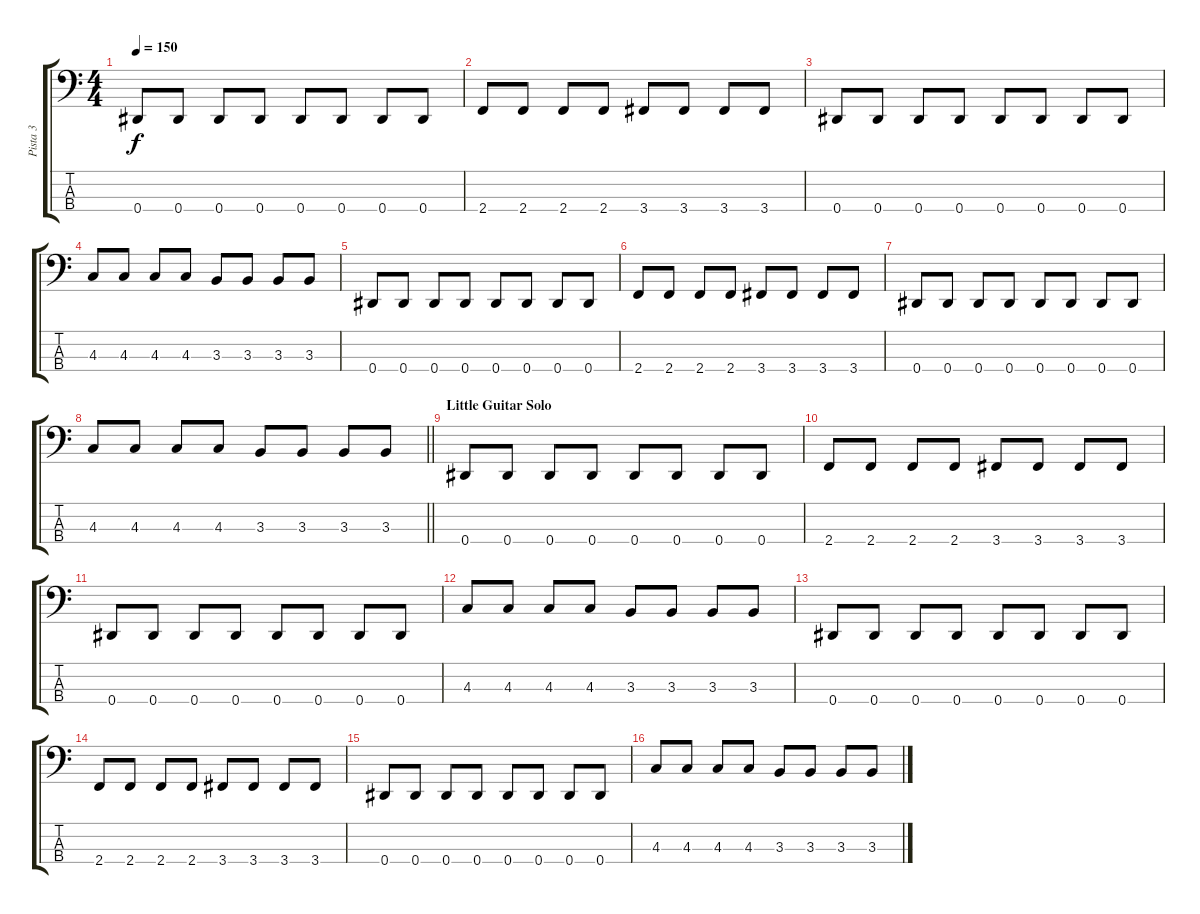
\track ("Pista 3" "Pista 3") {instrument electricbassfinger}
\staff {score tabs}
\tuning (Gb2 Db2 Ab1 Eb1) {hide}
\ts (4 4)
\tempo 150
\clef f4
\ks c
0.4.8{dy f} 0.4.8 0.4.8 0.4.8 0.4.8 0.4.8 0.4.8 0.4.8 |
2.4.8 2.4.8 2.4.8 2.4.8 3.4.8 3.4.8 3.4.8 3.4.8 |
0.4.8 0.4.8 0.4.8 0.4.8 0.4.8 0.4.8 0.4.8 0.4.8 |
4.3.8 4.3.8 4.3.8 4.3.8 3.3.8 3.3.8 3.3.8 3.3.8 |
0.4.8 0.4.8 0.4.8 0.4.8 0.4.8 0.4.8 0.4.8 0.4.8 |
2.4.8 2.4.8 2.4.8 2.4.8 3.4.8 3.4.8 3.4.8 3.4.8 |
0.4.8 0.4.8 0.4.8 0.4.8 0.4.8 0.4.8 0.4.8 0.4.8 |
\barLineRight lightlight
4.3.8 4.3.8 4.3.8 4.3.8 3.3.8 3.3.8 3.3.8 3.3.8 |
\section ("" "Little Guitar Solo")
0.4.8 0.4.8 0.4.8 0.4.8 0.4.8 0.4.8 0.4.8 0.4.8 |
2.4.8 2.4.8 2.4.8 2.4.8 3.4.8 3.4.8 3.4.8 3.4.8 |
0.4.8 0.4.8 0.4.8 0.4.8 0.4.8 0.4.8 0.4.8 0.4.8 |
4.3.8 4.3.8 4.3.8 4.3.8 3.3.8 3.3.8 3.3.8 3.3.8 |
0.4.8 0.4.8 0.4.8 0.4.8 0.4.8 0.4.8 0.4.8 0.4.8 |
2.4.8 2.4.8 2.4.8 2.4.8 3.4.8 3.4.8 3.4.8 3.4.8 |
0.4.8 0.4.8 0.4.8 0.4.8 0.4.8 0.4.8 0.4.8 0.4.8 |
4.3.8 4.3.8 4.3.8 4.3.8 3.3.8 3.3.8 3.3.8 3.3.8
